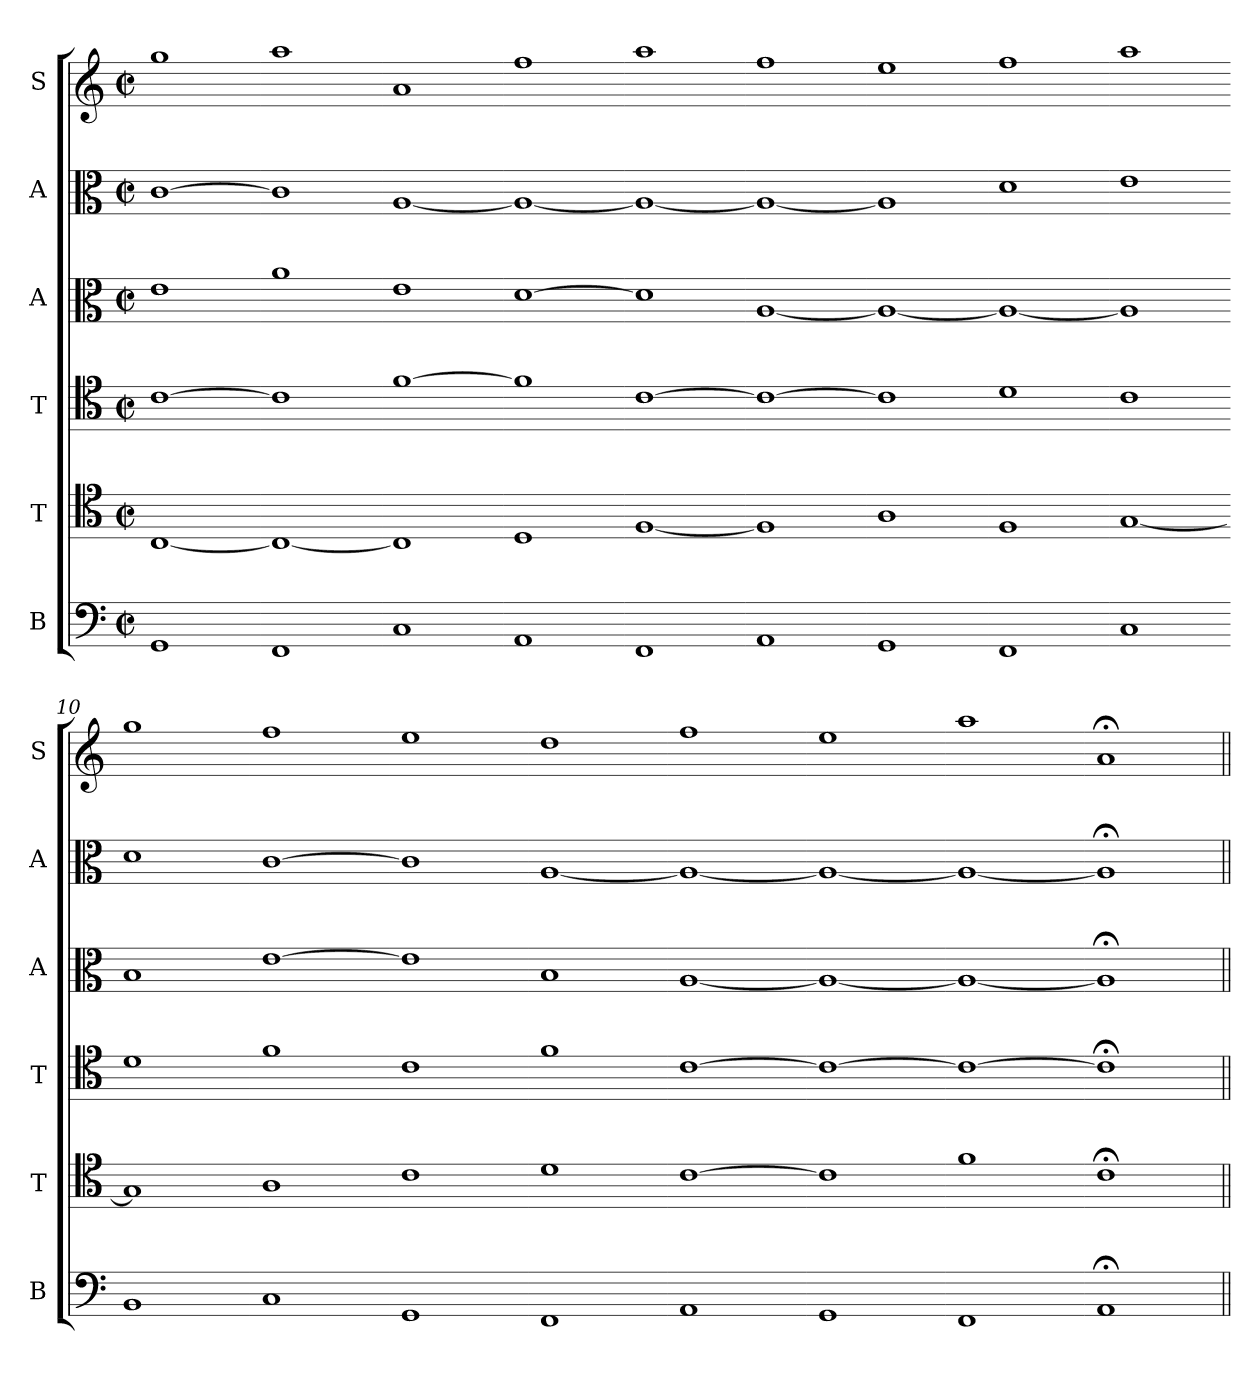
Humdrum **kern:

**kern	**kern	**kern	**kern	**kern	**kern
*part6	*part5	*part4	*part3	*part2	*part1
*staff6	*staff5	*staff4	*staff3	*staff2	*staff1
*I"B	*I"T	*I"T	*I"A	*I"A	*I"S
*I'B	*I'T	*I'T	*I'A	*I'A	*I'S
*clefF4	*clefC4	*clefC4	*clefC3	*clefC3	*clefG2
*k[]	*k[]	*k[]	*k[]	*k[]	*k[]
*M2/2	*M2/2	*M2/2	*M2/2	*M2/2	*M2/2
*met(c|)	*met(c|)	*met(c|)	*met(c|)	*met(c|)	*met(c|)
*MM208	*MM208	*MM208	*MM208	*MM208	*MM208
=1	=1	=1	=1	=1	=1
1GG	[1C	[1c	1e	[1c	1gg
=2-	=2-	=2-	=2-	=2-	=2-
1FF	1C_	1c]	1a	1c]	1aa
=3-	=3-	=3-	=3-	=3-	=3-
1C	1C]	[1f	1e	[1A	1a
=4-	=4-	=4-	=4-	=4-	=4-
1AA	1D	1f]	[1d	1A_	1ff
=5-	=5-	=5-	=5-	=5-	=5-
1FF	[1F	[1c	1d]	1A_	1aa
=6-	=6-	=6-	=6-	=6-	=6-
1AA	1F]	1c_	[1A	1A_	1ff
=7-	=7-	=7-	=7-	=7-	=7-
1GG	1A	1c]	1A_	1A]	1ee
=8-	=8-	=8-	=8-	=8-	=8-
1FF	1F	1d	1A_	1d	1ff
=9-	=9-	=9-	=9-	=9-	=9-
1C	[1G	1c	1A]	1e	1aa
=10-	=10-	=10-	=10-	=10-	=10-
1BB	1G]	1d	1B	1d	1gg
=11-	=11-	=11-	=11-	=11-	=11-
1C	1A	1f	[1e	[1c	1ff
=12-	=12-	=12-	=12-	=12-	=12-
1GG	1c	1c	1e]	1c]	1ee
=13-	=13-	=13-	=13-	=13-	=13-
1FF	1d	1f	1B	[1A	1dd
=14-	=14-	=14-	=14-	=14-	=14-
1AA	[1c	[1c	[1A	1A_	1ff
=15-	=15-	=15-	=15-	=15-	=15-
1GG	1c]	1c_	1A_	1A_	1ee
=16-	=16-	=16-	=16-	=16-	=16-
1FF	1f	1c_	1A_	1A_	1aa
=17-	=17-	=17-	=17-	=17-	=17-
1AA;<	1c;<	1c;<]	1A;<]	1A;]	1a;<
=||	=||	=||	=||	=||	=||
*-	*-	*-	*-	*-	*-
